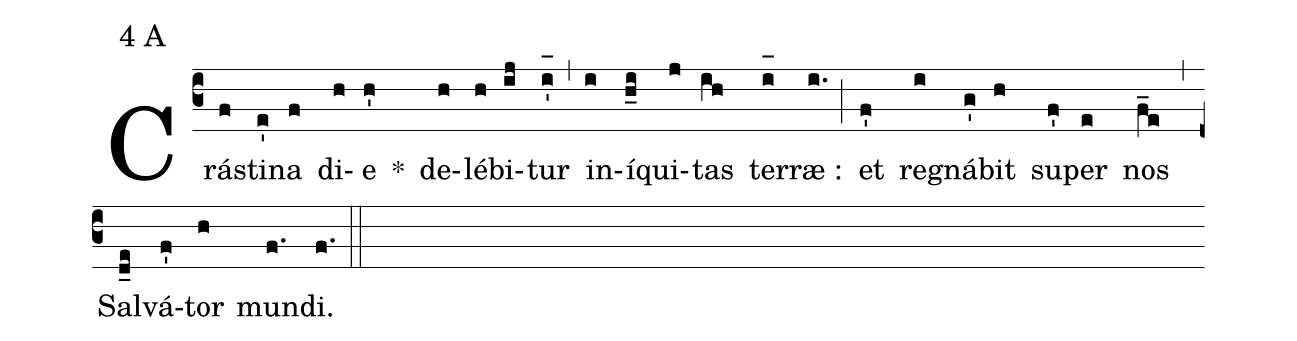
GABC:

mode:4 A;
%%
(c3) Crá(f)sti(e')na(f) di(h)e(h') *() de(h)lé(h)bi(ij)tur(i'_[oh:h]) (,) in(i)í(h_i)qui(j)tas(ih) ter(i_[oh:h])ræ :(i.) (;) et(f') re(i)gná(g')bit(h) su(f')per(e) nos(f_e) (,) Sal(d_e)vá(f')tor(h) mun(f.)di.(f.) (::)
